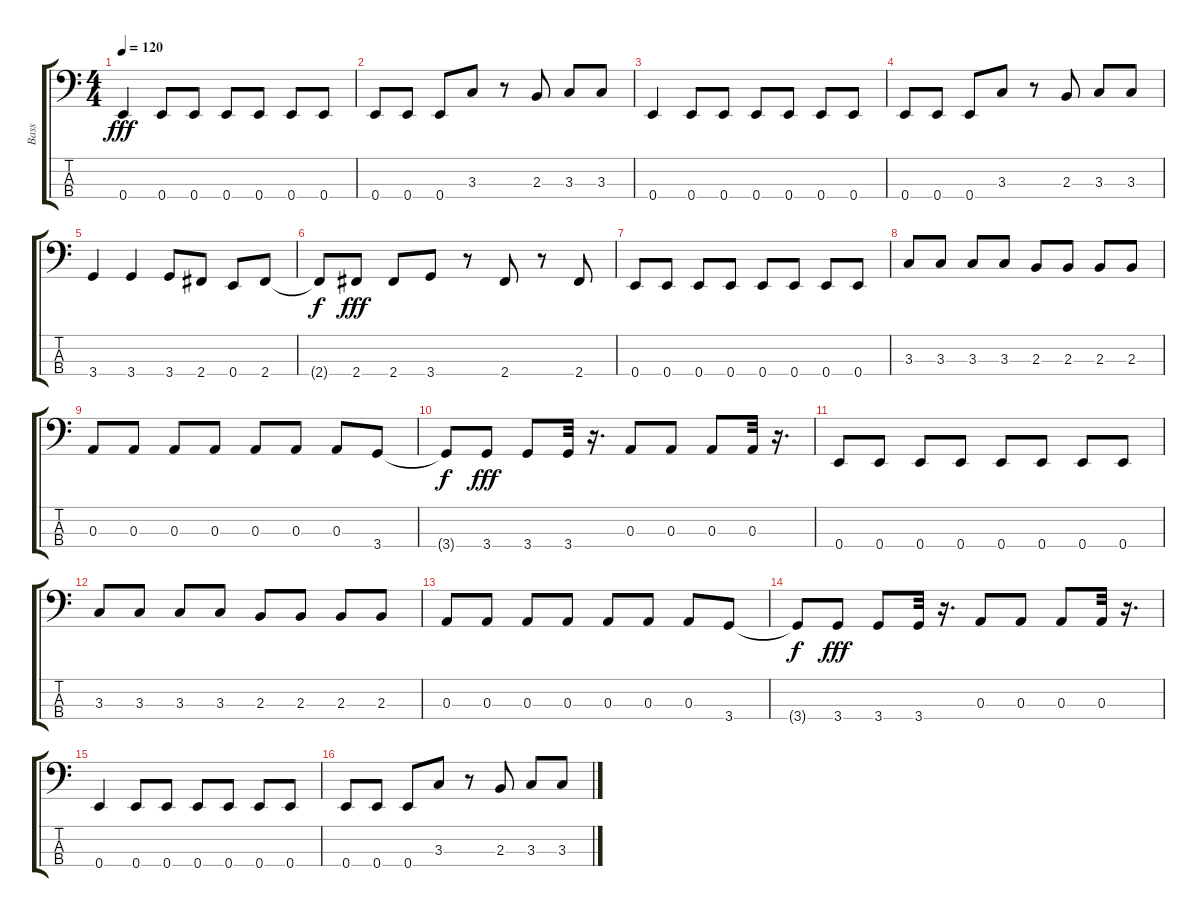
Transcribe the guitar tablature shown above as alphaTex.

\track ("Bass" "Bass") {instrument electricbasspick}
\staff {score tabs}
\tuning (G2 D2 A1 E1) {hide}
\ts (4 4)
\tempo 120
\clef f4
\ks c
0.4.4{dy fff} 0.4.8 0.4.8 0.4.8 0.4.8 0.4.8 0.4.8 |
0.4.8 0.4.8 0.4.8 3.3.8 r.8 2.3.8 3.3.8 3.3.8 |
0.4.4 0.4.8 0.4.8 0.4.8 0.4.8 0.4.8 0.4.8 |
0.4.8 0.4.8 0.4.8 3.3.8 r.8 2.3.8 3.3.8 3.3.8 |
3.4.4 3.4.4 3.4.8 2.4.8 0.4.8 2.4.8 |
2.4{t}.8{dy f} 2.4.8{dy fff} 2.4.8 3.4.8 r.8 2.4.8 r.8 2.4.8 |
0.4.8 0.4.8 0.4.8 0.4.8 0.4.8 0.4.8 0.4.8 0.4.8 |
3.3.8 3.3.8 3.3.8 3.3.8 2.3.8 2.3.8 2.3.8 2.3.8 |
0.3.8 0.3.8 0.3.8 0.3.8 0.3.8 0.3.8 0.3.8 3.4.8 |
3.4{t}.8{dy f} 3.4.8{dy fff} 3.4.8 3.4.32 r.16{d} 0.3.8 0.3.8 0.3.8 0.3.32 r.16{d} |
0.4.8 0.4.8 0.4.8 0.4.8 0.4.8 0.4.8 0.4.8 0.4.8 |
3.3.8 3.3.8 3.3.8 3.3.8 2.3.8 2.3.8 2.3.8 2.3.8 |
0.3.8 0.3.8 0.3.8 0.3.8 0.3.8 0.3.8 0.3.8 3.4.8 |
3.4{t}.8{dy f} 3.4.8{dy fff} 3.4.8 3.4.32 r.16{d} 0.3.8 0.3.8 0.3.8 0.3.32 r.16{d} |
0.4.4 0.4.8 0.4.8 0.4.8 0.4.8 0.4.8 0.4.8 |
0.4.8 0.4.8 0.4.8 3.3.8 r.8 2.3.8 3.3.8 3.3.8
